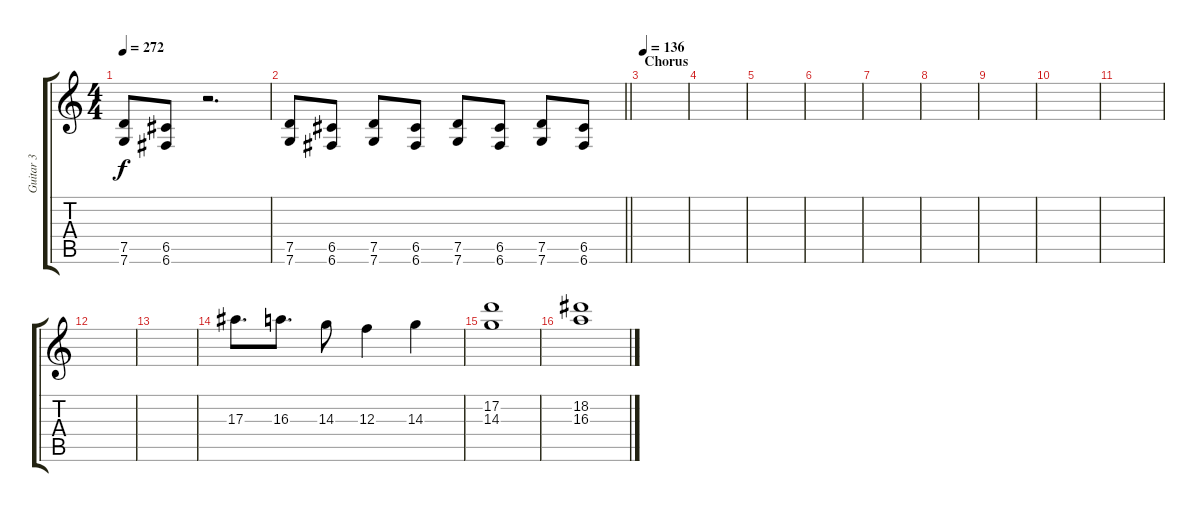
\track ("Guitar 3" "Guitar 3") {instrument distortionguitar}
\staff {score tabs}
\tuning (D4 A3 F3 C3 G2 C2) {hide}
\ts (4 4)
\tempo 272
\clef g2
\ks c
(7.5 7.6).8{dy f} (6.5 6.6).8 r.2{d} |
\barLineRight lightlight
(7.5 7.6).8 (6.5 6.6).8 (7.5 7.6).8 (6.5 6.6).8 (7.5 7.6).8 (6.5 6.6).8 (7.5 7.6).8 (6.5 6.6).8 |
\section ("" "Chorus")
\tempo 136
|
|
|
|
|
|
|
|
|
|
|
17.3.8{d volume 13 balance 8 instrument stringensemble2} 16.3.8{d} 14.3.8 12.3.4 14.3.4 |
(17.2 14.3).1{volume 7} |
(18.2 16.3).1
